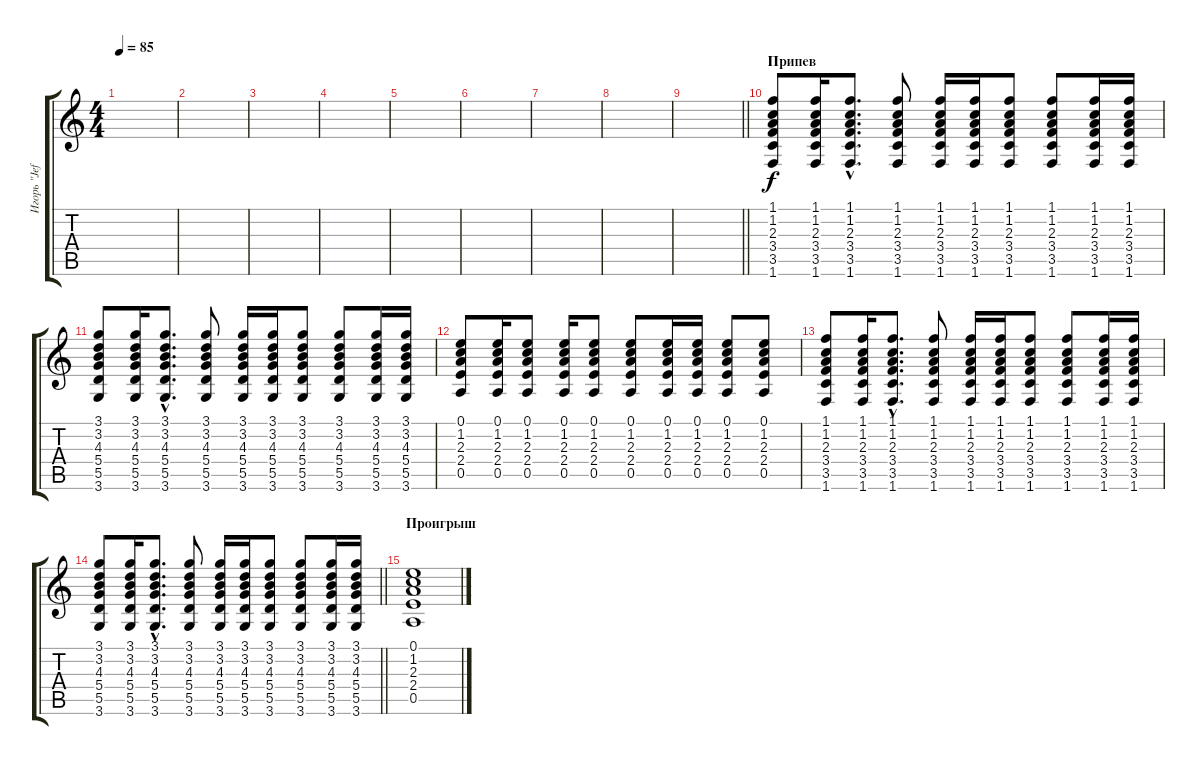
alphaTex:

\track ("Игорь \"Jeff\" Поляков" "Игорь \"Jef") {instrument distortionguitar}
\staff {score tabs}
\tuning (E4 B3 G3 D3 A2 E2) {hide}
\ts (4 4)
\tempo 85
\clef g2
\ks c
|
|
|
|
|
|
|
|
\barLineRight lightlight
|
\section ("" "Припев")
(1.1 1.2 2.3 3.4 3.5 1.6).8 (1.1 1.2 2.3 3.4 3.5 1.6).16 (1.1{hac} 1.2{hac} 2.3{hac} 3.4{hac} 3.5{hac} 1.6{hac}).8{d} (1.1 1.2 2.3 3.4 3.5 1.6).8 (1.1 1.2 2.3 3.4 3.5 1.6).16 (1.1 1.2 2.3 3.4 3.5 1.6).16 (1.1 1.2 2.3 3.4 3.5 1.6).8 (1.1 1.2 2.3 3.4 3.5 1.6).8 (1.1 1.2 2.3 3.4 3.5 1.6).16 (1.1 1.2 2.3 3.4 3.5 1.6).16 |
(3.1 3.2 4.3 5.4 5.5 3.6).8 (3.1 3.2 4.3 5.4 5.5 3.6).16 (3.1{hac} 3.2{hac} 4.3{hac} 5.4{hac} 5.5{hac} 3.6{hac}).8{d} (3.1 3.2 4.3 5.4 5.5 3.6).8 (3.1 3.2 4.3 5.4 5.5 3.6).16 (3.1 3.2 4.3 5.4 5.5 3.6).16 (3.1 3.2 4.3 5.4 5.5 3.6).8 (3.1 3.2 4.3 5.4 5.5 3.6).8 (3.1 3.2 4.3 5.4 5.5 3.6).16 (3.1 3.2 4.3 5.4 5.5 3.6).16 |
(0.1 1.2 2.3 2.4 0.5).8 (0.1 1.2 2.3 2.4 0.5).16 (0.1 1.2 2.3 2.4 0.5).8 (0.1 1.2 2.3 2.4 0.5).16 (0.1 1.2 2.3 2.4 0.5).8 (0.1 1.2 2.3 2.4 0.5).8 (0.1 1.2 2.3 2.4 0.5).16 (0.1 1.2 2.3 2.4 0.5).16 (0.1 1.2 2.3 2.4 0.5).8 (0.1 1.2 2.3 2.4 0.5).8 |
(1.1 1.2 2.3 3.4 3.5 1.6).8 (1.1 1.2 2.3 3.4 3.5 1.6).16 (1.1{hac} 1.2{hac} 2.3{hac} 3.4{hac} 3.5{hac} 1.6{hac}).8{d} (1.1 1.2 2.3 3.4 3.5 1.6).8 (1.1 1.2 2.3 3.4 3.5 1.6).16 (1.1 1.2 2.3 3.4 3.5 1.6).16 (1.1 1.2 2.3 3.4 3.5 1.6).8 (1.1 1.2 2.3 3.4 3.5 1.6).8 (1.1 1.2 2.3 3.4 3.5 1.6).16 (1.1 1.2 2.3 3.4 3.5 1.6).16 |
\barLineRight lightlight
(3.1 3.2 4.3 5.4 5.5 3.6).8 (3.1 3.2 4.3 5.4 5.5 3.6).16 (3.1{hac} 3.2{hac} 4.3{hac} 5.4{hac} 5.5{hac} 3.6{hac}).8{d} (3.1 3.2 4.3 5.4 5.5 3.6).8 (3.1 3.2 4.3 5.4 5.5 3.6).16 (3.1 3.2 4.3 5.4 5.5 3.6).16 (3.1 3.2 4.3 5.4 5.5 3.6).8 (3.1 3.2 4.3 5.4 5.5 3.6).8 (3.1 3.2 4.3 5.4 5.5 3.6).16 (3.1 3.2 4.3 5.4 5.5 3.6).16 |
\section ("" "Проигрыш")
(0.1 1.2 2.3 2.4 0.5).1
